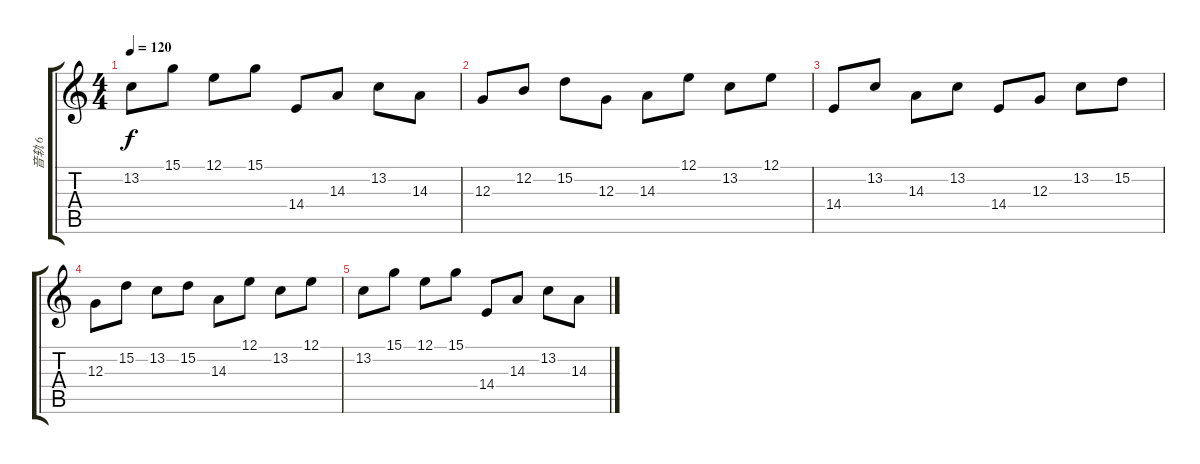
\track ("音轨 6" "音轨 6") {instrument celesta}
\staff {score tabs}
\tuning (E4 B3 G3 D3 A2 E2) {hide}
\ts (4 4)
\tempo 120
\clef g2
\ks c
13.2.8{dy f} 15.1.8 12.1.8 15.1.8 14.4.8 14.3.8 13.2.8 14.3.8 |
12.3.8 12.2.8 15.2.8 12.3.8 14.3.8 12.1.8 13.2.8 12.1.8 |
14.4.8 13.2.8 14.3.8 13.2.8 14.4.8 12.3.8 13.2.8 15.2.8 |
12.3.8 15.2.8 13.2.8 15.2.8 14.3.8 12.1.8 13.2.8 12.1.8 |
13.2.8 15.1.8 12.1.8 15.1.8 14.4.8 14.3.8 13.2.8 14.3.8
